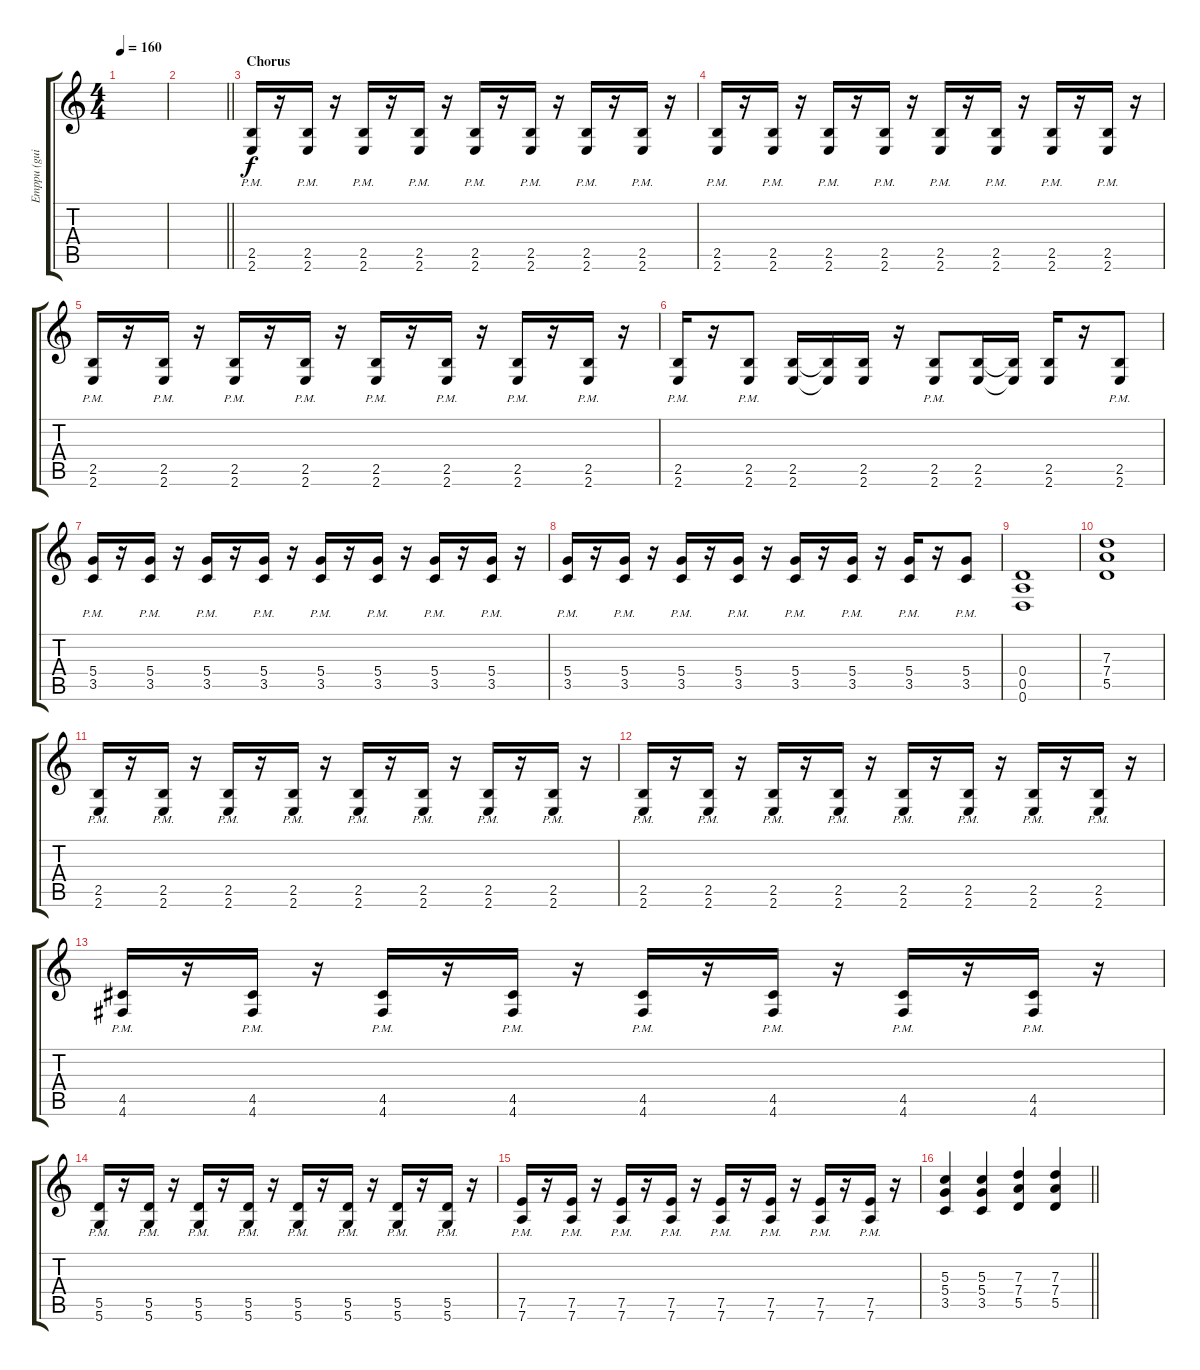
\track ("Emppu (guitar)" "Emppu (gui") {instrument distortionguitar}
\staff {score tabs}
\tuning (E4 B3 G3 D3 A2 D2) {hide}
\ts (4 4)
\tempo 160
\clef g2
\ks c
|
\barLineRight lightlight
|
\section ("" "Chorus")
(2.5{pm} 2.6{pm}).16 r.16 (2.5{pm} 2.6{pm}).16 r.16 (2.5{pm} 2.6{pm}).16 r.16 (2.5{pm} 2.6{pm}).16 r.16 (2.5{pm} 2.6{pm}).16 r.16 (2.5{pm} 2.6{pm}).16 r.16 (2.5{pm} 2.6{pm}).16 r.16 (2.5{pm} 2.6{pm}).16 r.16 |
(2.5{pm} 2.6{pm}).16 r.16 (2.5{pm} 2.6{pm}).16 r.16 (2.5{pm} 2.6{pm}).16 r.16 (2.5{pm} 2.6{pm}).16 r.16 (2.5{pm} 2.6{pm}).16 r.16 (2.5{pm} 2.6{pm}).16 r.16 (2.5{pm} 2.6{pm}).16 r.16 (2.5{pm} 2.6{pm}).16 r.16 |
(2.5{pm} 2.6{pm}).16 r.16 (2.5{pm} 2.6{pm}).16 r.16 (2.5{pm} 2.6{pm}).16 r.16 (2.5{pm} 2.6{pm}).16 r.16 (2.5{pm} 2.6{pm}).16 r.16 (2.5{pm} 2.6{pm}).16 r.16 (2.5{pm} 2.6{pm}).16 r.16 (2.5{pm} 2.6{pm}).16 r.16 |
(2.5{pm} 2.6{pm}).16 r.16 (2.5{pm} 2.6{pm}).8 (2.5 2.6).16 (2.5{t} 2.6{t}).16 (2.5 2.6).16 r.16 (2.5{pm} 2.6{pm}).8 (2.5 2.6).16 (2.5{t} 2.6{t}).16 (2.5 2.6).16 r.16 (2.5 2.6{pm}).8 |
(5.4{pm} 3.5{pm}).16 r.16 (5.4{pm} 3.5{pm}).16 r.16 (5.4{pm} 3.5{pm}).16 r.16 (5.4{pm} 3.5{pm}).16 r.16 (5.4{pm} 3.5{pm}).16 r.16 (5.4{pm} 3.5{pm}).16 r.16 (5.4{pm} 3.5{pm}).16 r.16 (5.4{pm} 3.5{pm}).16 r.16 |
(5.4{pm} 3.5{pm}).16 r.16 (5.4{pm} 3.5{pm}).16 r.16 (5.4{pm} 3.5{pm}).16 r.16 (5.4{pm} 3.5{pm}).16 r.16 (5.4{pm} 3.5{pm}).16 r.16 (5.4{pm} 3.5{pm}).16 r.16 (5.4{pm} 3.5{pm}).16 r.16 (5.4{pm} 3.5{pm}).8 |
(0.4 0.5 0.6).1 |
(7.3 7.4 5.5).1 |
(2.5{pm} 2.6{pm}).16 r.16 (2.5{pm} 2.6{pm}).16 r.16 (2.5{pm} 2.6{pm}).16 r.16 (2.5{pm} 2.6{pm}).16 r.16 (2.5{pm} 2.6{pm}).16 r.16 (2.5{pm} 2.6{pm}).16 r.16 (2.5{pm} 2.6{pm}).16 r.16 (2.5{pm} 2.6{pm}).16 r.16 |
(2.5{pm} 2.6{pm}).16 r.16 (2.5{pm} 2.6{pm}).16 r.16 (2.5{pm} 2.6{pm}).16 r.16 (2.5{pm} 2.6{pm}).16 r.16 (2.5{pm} 2.6{pm}).16 r.16 (2.5{pm} 2.6{pm}).16 r.16 (2.5{pm} 2.6{pm}).16 r.16 (2.5{pm} 2.6{pm}).16 r.16 |
(4.5{pm} 4.6{pm}).16 r.16 (4.5{pm} 4.6{pm}).16 r.16 (4.5{pm} 4.6{pm}).16 r.16 (4.5{pm} 4.6{pm}).16 r.16 (4.5{pm} 4.6{pm}).16 r.16 (4.5{pm} 4.6{pm}).16 r.16 (4.5{pm} 4.6{pm}).16 r.16 (4.5{pm} 4.6{pm}).16 r.16 |
(5.5{pm} 5.6{pm}).16 r.16 (5.5{pm} 5.6{pm}).16 r.16 (5.5{pm} 5.6{pm}).16 r.16 (5.5{pm} 5.6{pm}).16 r.16 (5.5{pm} 5.6{pm}).16 r.16 (5.5{pm} 5.6{pm}).16 r.16 (5.5{pm} 5.6{pm}).16 r.16 (5.5{pm} 5.6{pm}).16 r.16 |
(7.5{pm} 7.6{pm}).16 r.16 (7.5{pm} 7.6{pm}).16 r.16 (7.5{pm} 7.6{pm}).16 r.16 (7.5{pm} 7.6{pm}).16 r.16 (7.5{pm} 7.6{pm}).16 r.16 (7.5{pm} 7.6{pm}).16 r.16 (7.5{pm} 7.6{pm}).16 r.16 (7.5{pm} 7.6{pm}).16 r.16 |
\barLineRight lightlight
(5.3 5.4 3.5).4 (5.3 5.4 3.5).4 (7.3 7.4 5.5).4 (7.3 7.4 5.5).4
